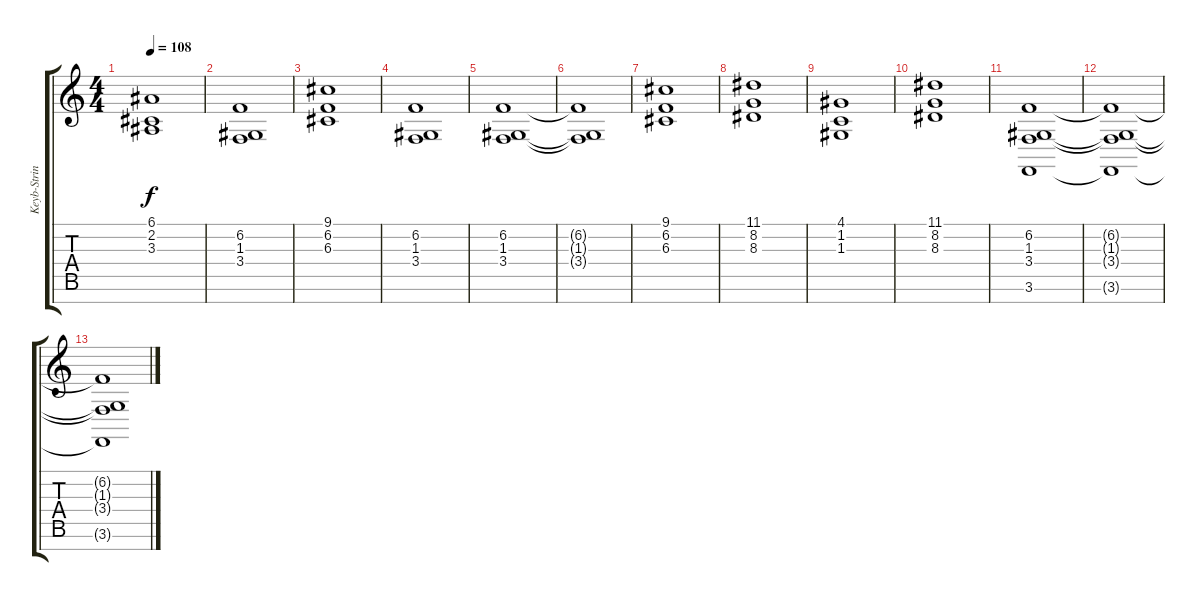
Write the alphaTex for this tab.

\track ("Keyb-Strings 2" "Keyb-Strin") {instrument stringensemble1}
\staff {score tabs}
\tuning (E4 B3 G3 D3 A2 D2 D2) {hide}
\ts (4 4)
\tempo 108
\clef g2
\ks c
(6.1 2.2 3.3).1{dy f} |
(6.2 1.3 3.4).1 |
(9.1 6.2 6.3).1 |
(6.2 1.3 3.4).1 |
(6.2 1.3 3.4).1 |
(6.2{t} 1.3{t} 3.4{t}).1 |
(9.1 6.2 6.3).1 |
(11.1 8.2 8.3).1 |
(4.1 1.2 1.3).1 |
(11.1 8.2 8.3).1 |
(6.2 1.3 3.4 3.6).1 |
(6.2{t} 1.3{t} 3.4{t} 3.6{t}).1 |
(6.2{t} 1.3{t} 3.4{t} 3.6{t}).1
